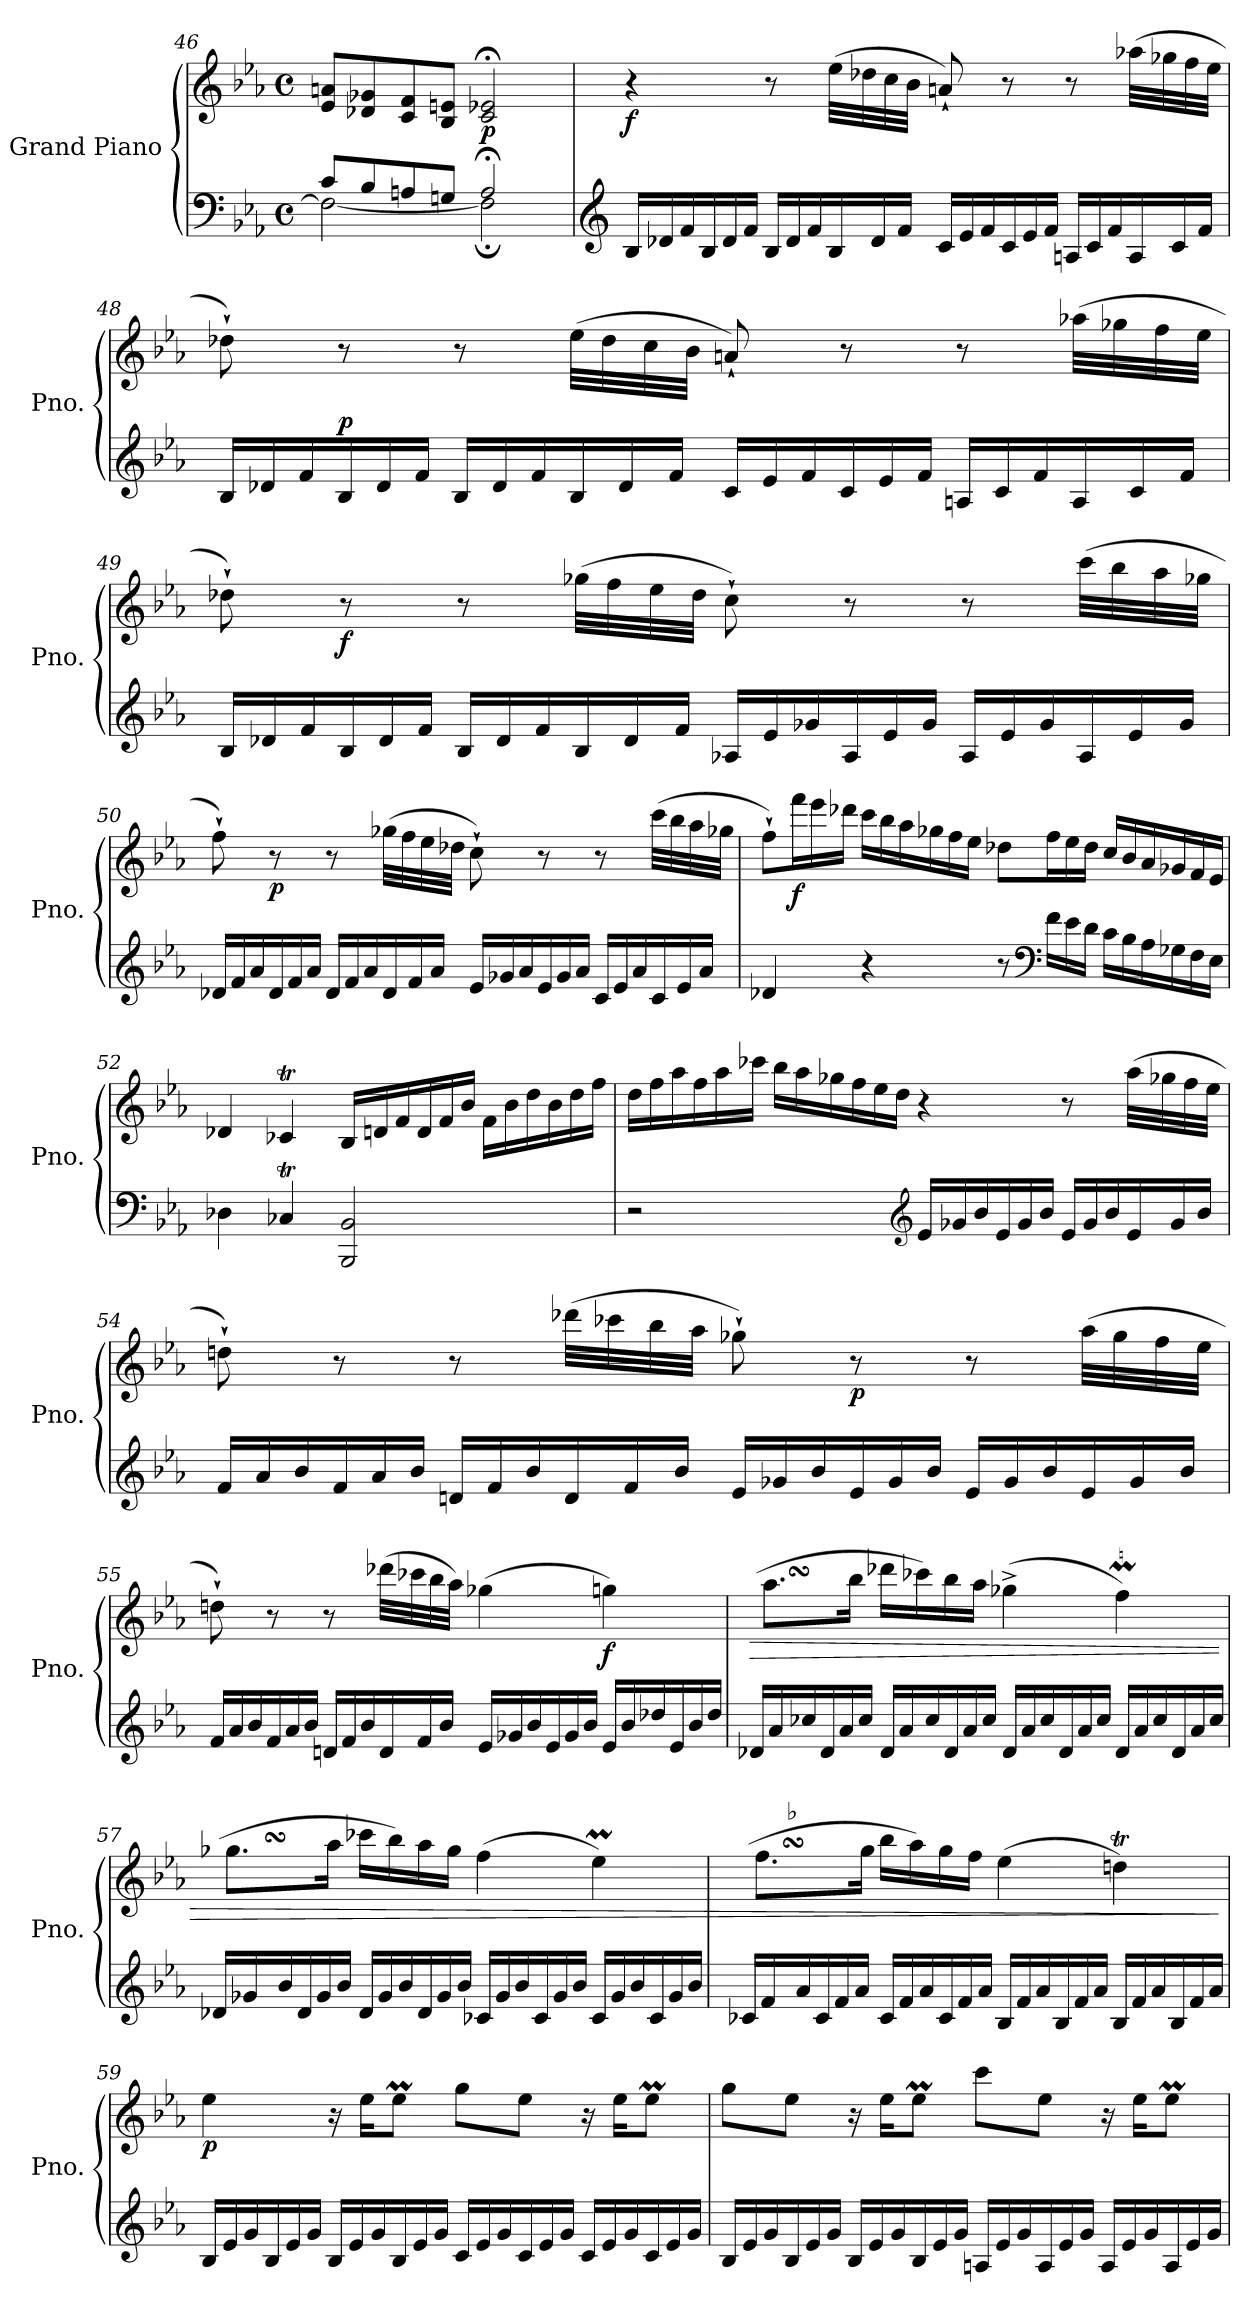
**kern	**kern	**dynam
*part1	*part1	*part1
*staff2	*staff1	*staff1/2
*I"Grand Piano	*	*
*I'Pno.	*	*
!!LO:LB:g=z
*clefF4	*clefG2	*
*k[b-e-a-]	*k[b-e-a-]	*
*M4/4	*M4/4	*
*met(c)	*met(c)	*
=46	=46	=46
*^	*	*
8c/L	2F\_	8e-/ 8an/L	.
8B-/	.	8d-X/ 8g-X/	.
8An/	.	8c/ 8f/	.
8Gn/J	.	8B-/ 8en/J	.
!	!	!	!LO:DY:b
2A;</	2F;\]	2c/;< 2e-X/;<	p
*v	*v	*	*
=47	=47	=47
*clefG2	*	*
*Xtuplet	*	*
*^	*	*
!	!	!	!LO:DY:b
*v	*v	*	*
24B-/LL	4r	f
24d-X/	.	.
24f/	.	.
24B-/	.	.
24d-/	.	.
24f/JJ	.	.
24B-/LL	8r	.
24d-/	.	.
24f/	.	.
24B-/	(>32ee-\LLL	.
.	32dd-X\	.
24d-/	.	.
.	32cc\	.
24f/JJ	.	.
.	32b-\JJJ	.
24c/LL	8an`/)	.
24e-/	.	.
24f/	.	.
24c/	8r	.
24e-/	.	.
24f/JJ	.	.
24An/LL	8r	.
24c/	.	.
24f/	.	.
24A/	(>32aa-X\LLL	.
.	32gg-X\	.
24c/	.	.
.	32ff\	.
24f/JJ	.	.
.	32ee-\JJJ	.
!!LO:LB:g=z
=48	=48	=48
24B-/LL	8dd-X`\)	.
24d-X/	.	.
24f/	.	.
!	!	!LO:DY:a=2
24B-/	8r	p
24d-/	.	.
24f/JJ	.	.
24B-/LL	8r	.
24d-/	.	.
24f/	.	.
24B-/	(>32ee-\LLL	.
.	32dd-\	.
24d-/	.	.
.	32cc\	.
24f/JJ	.	.
.	32b-\JJJ	.
24c/LL	8an`/)	.
24e-/	.	.
24f/	.	.
24c/	8r	.
24e-/	.	.
24f/JJ	.	.
24An/LL	8r	.
24c/	.	.
24f/	.	.
24A/	(>32aa-X\LLL	.
.	32gg-X\	.
24c/	.	.
.	32ff\	.
24f/JJ	.	.
.	32ee-\JJJ	.
=49	=49	=49
24B-/LL	8dd-X`\)	.
24d-X/	.	.
24f/	.	.
!	!	!LO:DY:b
24B-/	8r	f
24d-/	.	.
24f/JJ	.	.
24B-/LL	8r	.
24d-/	.	.
24f/	.	.
24B-/	(>32gg-X\LLL	.
.	32ff\	.
24d-/	.	.
.	32ee-\	.
24f/JJ	.	.
.	32dd-\JJJ	.
24A-X/LL	8cc`\)	.
24e-/	.	.
24g-X/	.	.
24A-/	8r	.
24e-/	.	.
24g-/JJ	.	.
24A-/LL	8r	.
24e-/	.	.
24g-/	.	.
24A-/	(>32ccc\LLL	.
.	32bb-\	.
24e-/	.	.
.	32aa-\	.
24g-/JJ	.	.
.	32gg-X\JJJ	.
!!LO:LB:g=z
=50	=50	=50
24d-X/LL	8ff`\)	.
24f/	.	.
24a-/	.	.
!	!	!LO:DY:b
24d-/	8r	p
24f/	.	.
24a-/JJ	.	.
24d-/LL	8r	.
24f/	.	.
24a-/	.	.
24d-/	(>32gg-X\LLL	.
.	32ff\	.
24f/	.	.
.	32ee-\	.
24a-/JJ	.	.
.	32dd-X\JJJ	.
24e-/LL	8cc`\)	.
24g-X/	.	.
24a-/	.	.
24e-/	8r	.
24g-/	.	.
24a-/JJ	.	.
24c/LL	8r	.
24e-/	.	.
24a-/	.	.
24c/	(>32ccc\LLL	.
.	32bb-\	.
24e-/	.	.
.	32aa-\	.
24a-/JJ	.	.
.	32gg-X\JJJ	.
=51	=51	=51
4d-X/	8ff`\L)	.
*	*Xtuplet	*
!	!	!LO:DY:b
.	24fff\L	f
.	24eee-\	.
.	24ddd-X\JJ	.
4r	24ccc\LL	.
.	24bb-\	.
.	24aa-\	.
.	24gg-X\	.
.	24ff\	.
.	24ee-\JJ	.
8r	8dd-X\L	.
*clefF4	*	*
24f\LL	24ff\L	.
24e-\	24ee-\	.
24d-\JJ	24dd-\JJ	.
24c\LL	24cc/LL	.
24B-\	24b-/	.
24A-\	24a-/	.
24G-X\	24g-X/	.
24F\	24f/	.
24E-\JJ	24e-/JJ	.
!!LO:LB:g=z
=52	=52	=52
4D-X\	4d-X/	.
4C-XT/	4c-XT/	.
32qBB-/LLLyy	32qB-/LLLyy	.
32qC-/JJJyy	32qc-/JJJyy	.
2BBB-/ 2BB-/	24B-/LL	.
.	24dn/	.
.	24f/	.
.	24d/	.
.	24f/	.
.	24b-/JJ	.
.	24f\LL	.
.	24b-\	.
.	24dd\	.
.	24b-\	.
.	24dd\	.
.	24ff\JJ	.
=53	=53	=53
2r	24dd\LL	.
.	24ff\	.
.	24aa-\	.
.	24ff\	.
.	24aa-\	.
.	24ccc-X\JJ	.
.	24bb-\LL	.
.	24aa-\	.
.	24gg-X\	.
.	24ff\	.
.	24ee-\	.
.	24dd\JJ	.
*clefG2	*	*
24e-/LL	4r	.
24g-X/	.	.
24b-/	.	.
24e-/	.	.
24g-/	.	.
24b-/JJ	.	.
24e-/LL	8r	.
24g-/	.	.
24b-/	.	.
24e-/	(>32aa-\LLL	.
.	32gg-X\	.
24g-/	.	.
.	32ff\	.
24b-/JJ	.	.
.	32ee-\JJJ	.
!!LO:PB:g=z
=54	=54	=54
24f/LL	8ddn`\)	.
24a-/	.	.
24b-/	.	.
24f/	8r	.
24a-/	.	.
24b-/JJ	.	.
24dn/LL	8r	.
24f/	.	.
24b-/	.	.
24d/	(>32ddd-X\LLL	.
.	32ccc-X\	.
24f/	.	.
.	32bb-\	.
24b-/JJ	.	.
.	32aa-\JJJ	.
24e-/LL	8gg-X`\)	.
24g-X/	.	.
24b-/	.	.
!	!	!LO:DY:b
24e-/	8r	p
24g-/	.	.
24b-/JJ	.	.
24e-/LL	8r	.
24g-/	.	.
24b-/	.	.
24e-/	(>32aa-\LLL	.
.	32gg-\	.
24g-/	.	.
.	32ff\	.
24b-/JJ	.	.
.	32ee-\JJJ	.
=55	=55	=55
24f/LL	8ddn`\)	.
24a-/	.	.
24b-/	.	.
24f/	8r	.
24a-/	.	.
24b-/JJ	.	.
24dn/LL	8r	.
24f/	.	.
24b-/	.	.
24d/	(>32ddd-X\LLL	.
.	32ccc-X\	.
24f/	.	.
.	32bb-\	.
24b-/JJ	.	.
.	32aa-\JJJ)	.
24e-/LL	(>4gg-X\	.
24g-X/	.	.
24b-/	.	.
24e-/	.	.
24g-/	.	.
24b-/JJ	.	.
!	!	!LO:DY:b
24e-/LL	4ggn\)	f
24b-/	.	.
24dd-X/	.	.
24e-/	.	.
24b-/	.	.
24dd-/JJ	.	.
!!LO:LB:g=z
=56	=56	=56
!	!	!LO:HP:b
*	*^	*
24d-X/LL	(>[16aa-\KLyy	8.aa-\L	>
24a-/	.	.	.
.	8aa-sSSs\yy]	.	.
24cc-X/	.	.	.
24d-/	.	.	.
24a-/	.	.	.
.	16bb-\Jkyy	16bb-\Jk	.
24cc-/JJ	.	.	.
24d-/LL	16ddd-X\LL	2.ryy	.
24a-/	.	.	.
.	16ccc-X\)	.	.
24cc-/	.	.	.
24d-/	16bb-\	.	.
24a-/	.	.	.
.	16aa-\JJ	.	.
24cc-/JJ	.	.	.
24d-/LL	(>4gg-X^\	.	.
24a-/	.	.	.
24cc-/	.	.	.
24d-/	.	.	.
24a-/	.	.	.
24cc-/JJ	.	.	.
24d-/LL	4ffM\)	.	.
24a-/	.	.	.
24cc-/	.	.	.
24d-/	.	.	.
24a-/	.	.	.
24cc-/JJ	.	.	.
=57	=57	=57	=57
24d-X/LL	(>[16gg-X\KLyy	8.gg-\L	.
24g-X/	.	.	.
.	8gg-sSSs\yy]	.	.
24b-/	.	.	.
24d-/	.	.	.
24g-/	.	.	.
.	16aa-\Jkyy	16aa-\Jk	.
24b-/JJ	.	.	.
24d-/LL	16ccc-X\LL	2.ryy	.
24g-/	.	.	.
.	16bb-\)	.	.
24b-/	.	.	.
24d-/	16aa-\	.	.
24g-/	.	.	.
.	16gg-\JJ	.	.
24b-/JJ	.	.	.
24c-X/LL	(>4ff\	.	.
24g-/	.	.	.
24b-/	.	.	.
24c-/	.	.	.
24g-/	.	.	.
24b-/JJ	.	.	.
24c-/LL	4ee-M\)	.	.
24g-/	.	.	.
24b-/	.	.	.
24c-/	.	.	.
24g-/	.	.	.
24b-/JJ	.	.	.
!!LO:LB:g=z
=58	=58	=58	=58
*	*	*^	*
24c-X/LL	(>[16ff\KLyy	8.ff\L	4gg-X/yy	.
24f/	.	.	.	.
!	!LO:TX:a:t=♭	!	!	!
.	8ffsSSS\yy]	.	.	.
24a-/	.	.	.	.
24c-/	.	.	.	.
24f/	.	.	.	.
.	16gg-X\Jkyy	16gg-\Jk	.	.
24a-/JJ	.	.	.	.
24c-/LL	16bb-\LL	2.ryy	2.ryy	.
24f/	.	.	.	.
.	16aa-\)	.	.	.
24a-/	.	.	.	.
24c-/	16gg-\	.	.	.
24f/	.	.	.	.
.	16ff\JJ	.	.	.
24a-/JJ	.	.	.	.
24B-/LL	(>4ee-\	.	.	.
24f/	.	.	.	.
24a-/	.	.	.	.
24B-/	.	.	.	.
24f/	.	.	.	.
24a-/JJ	.	.	.	.
24B-/LL	4ddnt\)	.	.	.
24f/	.	.	.	.
24a-/	.	.	.	.
24B-/	.	.	.	.
24f/	.	.	.	.
24a-/JJ	.	.	.	.
*	*v	*v	*v	*
.	32qcc/LLLyy	.
.	32qdd/JJJyy	.
.	.	]
=59	=59	=59
!	!	!LO:DY:b
24B-/LL	4ee-\	p
24e-/	.	.
24g/	.	.
24B-/	.	.
24e-/	.	.
24g/JJ	.	.
24B-/LL	16r	.
24e-/	.	.
.	16ee-\KL	.
24g/	.	.
24B-/	8ee-M\J	.
24e-/	.	.
24g/JJ	.	.
24c/LL	8gg\L	.
24e-/	.	.
24g/	.	.
24c/	8ee-\J	.
24e-/	.	.
24g/JJ	.	.
24c/LL	16r	.
24e-/	.	.
.	16ee-\KL	.
24g/	.	.
24c/	8ee-M\J	.
24e-/	.	.
24g/JJ	.	.
!!LO:LB:g=z
=60	=60	=60
24B-/LL	8gg\L	.
24e-/	.	.
24g/	.	.
24B-/	8ee-\J	.
24e-/	.	.
24g/JJ	.	.
24B-/LL	16r	.
24e-/	.	.
.	16ee-\KL	.
24g/	.	.
24B-/	8ee-M\J	.
24e-/	.	.
24g/JJ	.	.
24An/LL	8ccc\L	.
24e-/	.	.
24g/	.	.
24A/	8ee-\J	.
24e-/	.	.
24g/JJ	.	.
24A/LL	16r	.
24e-/	.	.
.	16ee-\KL	.
24g/	.	.
24A/	8ee-M\J	.
24e-/	.	.
24g/JJ	.	.
=	=	=
*-	*-	*-
